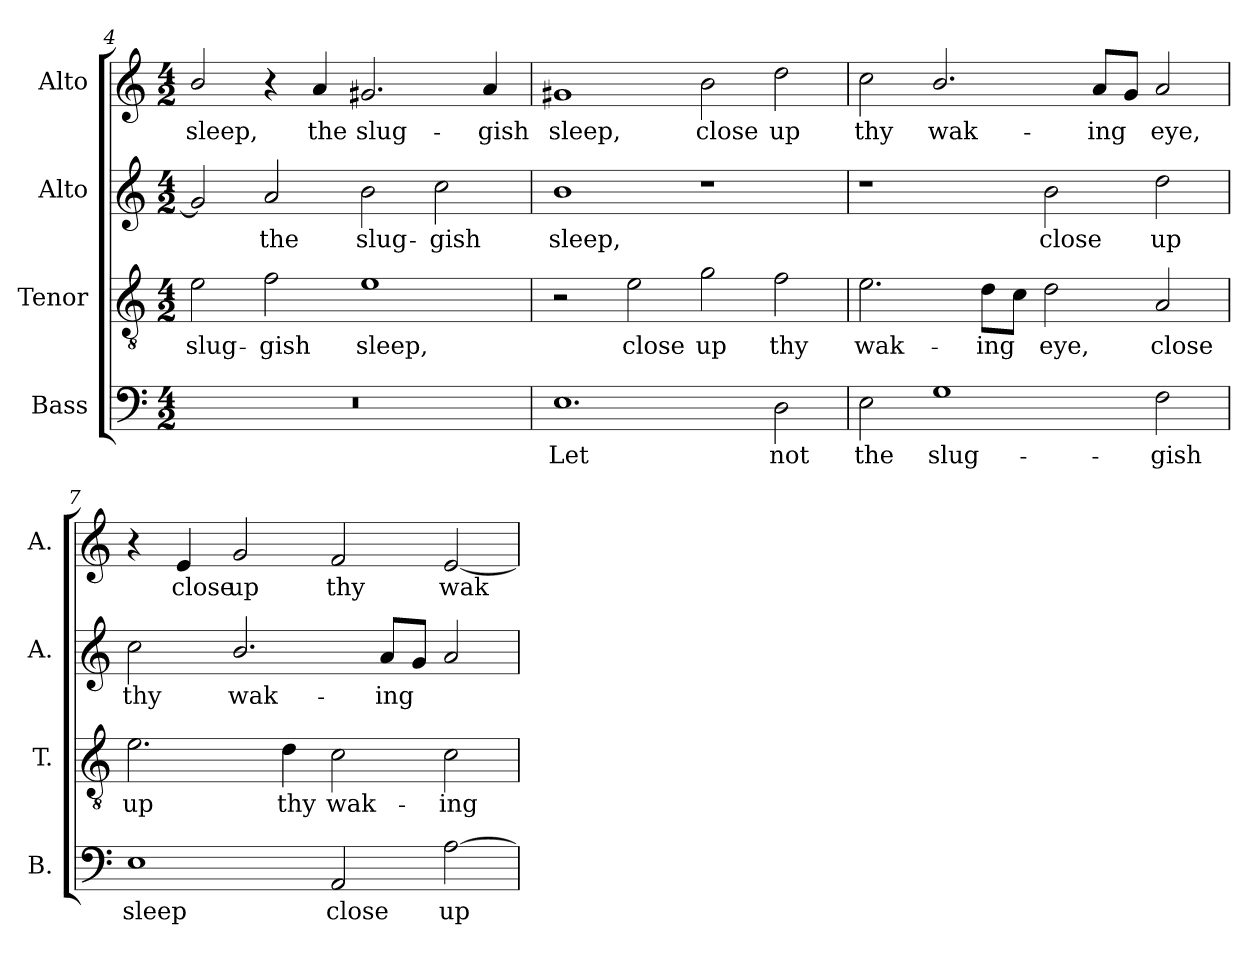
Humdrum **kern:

**kern	**text	**kern	**text	**kern	**text	**kern	**text
*part4	*part4	*part3	*part3	*part2	*part2	*part1	*part1
*staff4	*staff4	*staff3	*staff3	*staff2	*staff2	*staff1	*staff1
*I"Bass	*	*I"Tenor	*	*I"Alto	*	*I"Alto	*
*I'B.	*	*I'T.	*	*I'A.	*	*I'A.	*
*clefF4	*	*clefGv2	*	*clefG2	*	*clefG2	*
*	*	*ITrd7c12	*	*	*	*	*
*k[]	*	*k[]	*	*k[]	*	*k[]	*
*C:	*	*C:	*	*C:	*	*C:	*
*M4/2	*	*M4/2	*	*M4/2	*	*M4/2	*
=4	=4	=4	=4	=4	=4	=4	=4
!LO:N:vis=1	!	!	!	!	!	!	!
!	!	!	!LO:LY:b:color=#000000	!	!	!	!
!	!	!	!	!	!	!	!LO:LY:b:color=#000000
0r	.	2Ei\	slug-	2gi/]	.	2bi/	sleep,
!	!	!	!LO:LY:b:color=#000000	!	!	!	!
!	!	!	!	!	!LO:LY:b:color=#000000	!	!
.	.	2Fi\	-gish	2ai/	the	4r	.
!	!	!	!	!	!	!	!LO:LY:b:color=#000000
.	.	.	.	.	.	4ai/	the
!	!	!	!LO:LY:b:color=#000000	!	!	!	!
!	!	!	!	!	!LO:LY:b:color=#000000	!	!
!	!	!	!	!	!	!	!LO:LY:b:color=#000000
.	.	1Ei	sleep,	2bi\	slug-	2.g#Xi/	slug-
!	!	!	!	!	!LO:LY:b:color=#000000	!	!
.	.	.	.	2cci\	-gish	.	.
!	!	!	!	!	!	!	!LO:LY:b:color=#000000
.	.	.	.	.	.	4ai/	-gish
!!LO:LB:g=z
=5	=5	=5	=5	=5	=5	=5	=5
!	!LO:LY:b:color=#000000	!	!	!	!	!	!
!	!	!	!	!	!LO:LY:b:color=#000000	!	!
!	!	!	!	!	!	!	!LO:LY:b:color=#000000
1.Ei	Let	2r	.	1bi	sleep,	1g#Xi	sleep,
!	!	!	!LO:LY:b:color=#000000	!	!	!	!
.	.	2Ei\	close	.	.	.	.
!	!	!	!LO:LY:b:color=#000000	!	!	!	!
!	!	!	!	!	!	!	!LO:LY:b:color=#000000
.	.	2Gi\	up	1r	.	2bi\	close
!	!LO:LY:b:color=#000000	!	!	!	!	!	!
!	!	!	!LO:LY:b:color=#000000	!	!	!	!
!	!	!	!	!	!	!	!LO:LY:b:color=#000000
2Di\	not	2Fi\	thy	.	.	2ddi\	up
=6	=6	=6	=6	=6	=6	=6	=6
!	!LO:LY:b:color=#000000	!	!	!	!	!	!
!	!	!	!LO:LY:b:color=#000000	!	!	!	!
!	!	!	!	!	!	!	!LO:LY:b:color=#000000
2Ei\	the	2.Ei\	wak-	1r	.	2cci\	thy
!	!LO:LY:b:color=#000000	!	!	!	!	!	!
!	!	!	!	!	!	!	!LO:LY:b:color=#000000
1Gi	slug-	.	.	.	.	2.bi/	wak-
!	!	!	!LO:LY:b:color=#000000	!	!	!	!
.	.	8Di\L	-ing	.	.	.	.
.	.	8Ci\J	.	.	.	.	.
!	!	!	!LO:LY:b:color=#000000	!	!	!	!
!	!	!	!	!	!LO:LY:b:color=#000000	!	!
.	.	2Di\	eye,	2bi\	close	.	.
!	!	!	!	!	!	!	!LO:LY:b:color=#000000
.	.	.	.	.	.	8ai/L	-ing
.	.	.	.	.	.	8gi/J	.
!	!LO:LY:b:color=#000000	!	!	!	!	!	!
!	!	!	!LO:LY:b:color=#000000	!	!	!	!
!	!	!	!	!	!LO:LY:b:color=#000000	!	!
!	!	!	!	!	!	!	!LO:LY:b:color=#000000
2Fi\	-gish	2AAi/	close	2ddi\	up	2ai/	eye,
=7	=7	=7	=7	=7	=7	=7	=7
!	!LO:LY:b:color=#000000	!	!	!	!	!	!
!	!	!	!LO:LY:b:color=#000000	!	!	!	!
!	!	!	!	!	!LO:LY:b:color=#000000	!	!
1Ei	sleep	2.Ei\	up	2cci\	thy	4r	.
!	!	!	!	!	!	!	!LO:LY:b:color=#000000
.	.	.	.	.	.	4ei/	close
!	!	!	!	!	!LO:LY:b:color=#000000	!	!
!	!	!	!	!	!	!	!LO:LY:b:color=#000000
.	.	.	.	2.bi/	wak-	2gi/	up
!	!	!	!LO:LY:b:color=#000000	!	!	!	!
.	.	4Di\	thy	.	.	.	.
!	!LO:LY:b:color=#000000	!	!	!	!	!	!
!	!	!	!LO:LY:b:color=#000000	!	!	!	!
!	!	!	!	!	!	!	!LO:LY:b:color=#000000
2AAi/	close	2Ci\	wak-	.	.	2fi/	thy
!	!	!	!	!	!LO:LY:b:color=#000000	!	!
.	.	.	.	8ai/L	-ing	.	.
.	.	.	.	8gi/J	.	.	.
!	!LO:LY:b:color=#000000	!	!	!	!	!	!
!	!	!	!LO:LY:b:color=#000000	!	!	!	!
!	!	!	!	!	!	!	!LO:LY:b:color=#000000
[2Ai\	up	2Ci\	-ing	2ai/	.	[2ei/	wak-
=	=	=	=	=	=	=	=
*-	*-	*-	*-	*-	*-	*-	*-
